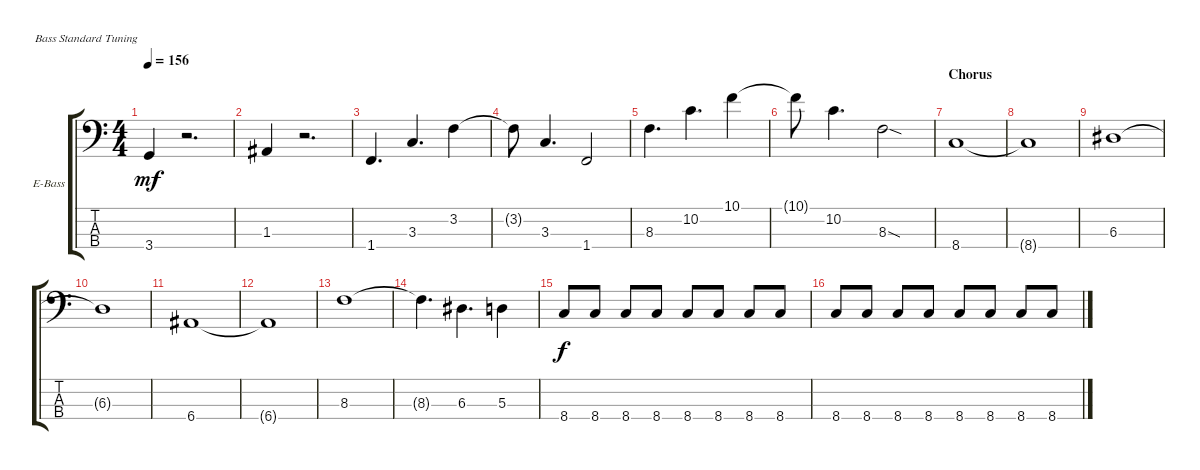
\defaultSystemsLayout 4
\bracketExtendMode groupsimilarinstruments
\firstSystemTrackNameOrientation horizontal
\otherSystemsTrackNameOrientation horizontal
\track ("Electric Bass" "E-Bass") {instrument electricbassfinger}
\staff {score tabs}
\tuning (G2 D2 A1 E1)
\ts (4 4)
\tempo 156
\clef f4
\ks c
3.4.4{dy mf} r.2{d} |
1.3.4 r.2{d} |
1.4.4{d} 3.3.4{d} 3.2.4 |
3.2{t}.8 3.3.4{d} 1.4.2 |
8.3.4{d} 10.2.4{d} 10.1.4 |
10.1{t}.8 10.2.4{d} 8.3{sod}.2 |
\section ("" "Chorus")
8.4.1 |
8.4{t}.1 |
6.3.1 |
6.3{t}.1 |
6.4.1 |
6.4{t}.1 |
8.3.1 |
8.3{t}.4{d} 6.3.4{d} 5.3.4 |
8.4.8{dy f} 8.4.8 8.4.8 8.4.8 8.4.8 8.4.8 8.4.8 8.4.8 |
8.4.8 8.4.8 8.4.8 8.4.8 8.4.8 8.4.8 8.4.8 8.4.8
